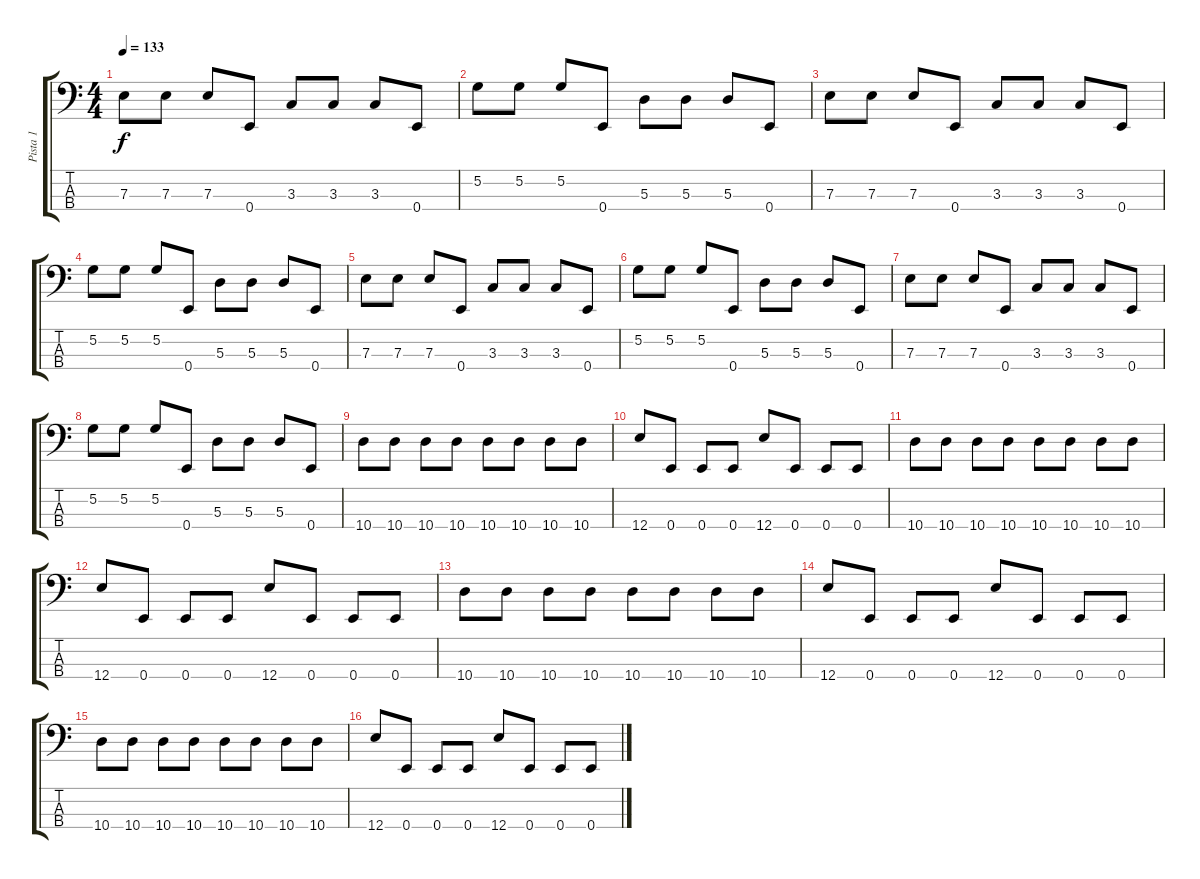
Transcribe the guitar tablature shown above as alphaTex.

\track ("Pista 1" "Pista 1") {instrument electricbasspick}
\staff {score tabs}
\tuning (G2 D2 A1 E1) {hide}
\ts (4 4)
\tempo 133
\clef f4
\ks c
7.3.8{dy f} 7.3.8 7.3.8 0.4.8 3.3.8 3.3.8 3.3.8 0.4.8 |
5.2.8 5.2.8 5.2.8 0.4.8 5.3.8 5.3.8 5.3.8 0.4.8 |
7.3.8 7.3.8 7.3.8 0.4.8 3.3.8 3.3.8 3.3.8 0.4.8 |
5.2.8 5.2.8 5.2.8 0.4.8 5.3.8 5.3.8 5.3.8 0.4.8 |
7.3.8 7.3.8 7.3.8 0.4.8 3.3.8 3.3.8 3.3.8 0.4.8 |
5.2.8 5.2.8 5.2.8 0.4.8 5.3.8 5.3.8 5.3.8 0.4.8 |
7.3.8 7.3.8 7.3.8 0.4.8 3.3.8 3.3.8 3.3.8 0.4.8 |
5.2.8 5.2.8 5.2.8 0.4.8 5.3.8 5.3.8 5.3.8 0.4.8 |
10.4.8 10.4.8 10.4.8 10.4.8 10.4.8 10.4.8 10.4.8 10.4.8 |
12.4.8 0.4.8 0.4.8 0.4.8 12.4.8 0.4.8 0.4.8 0.4.8 |
10.4.8 10.4.8 10.4.8 10.4.8 10.4.8 10.4.8 10.4.8 10.4.8 |
12.4.8 0.4.8 0.4.8 0.4.8 12.4.8 0.4.8 0.4.8 0.4.8 |
10.4.8 10.4.8 10.4.8 10.4.8 10.4.8 10.4.8 10.4.8 10.4.8 |
12.4.8 0.4.8 0.4.8 0.4.8 12.4.8 0.4.8 0.4.8 0.4.8 |
10.4.8 10.4.8 10.4.8 10.4.8 10.4.8 10.4.8 10.4.8 10.4.8 |
12.4.8 0.4.8 0.4.8 0.4.8 12.4.8 0.4.8 0.4.8 0.4.8
